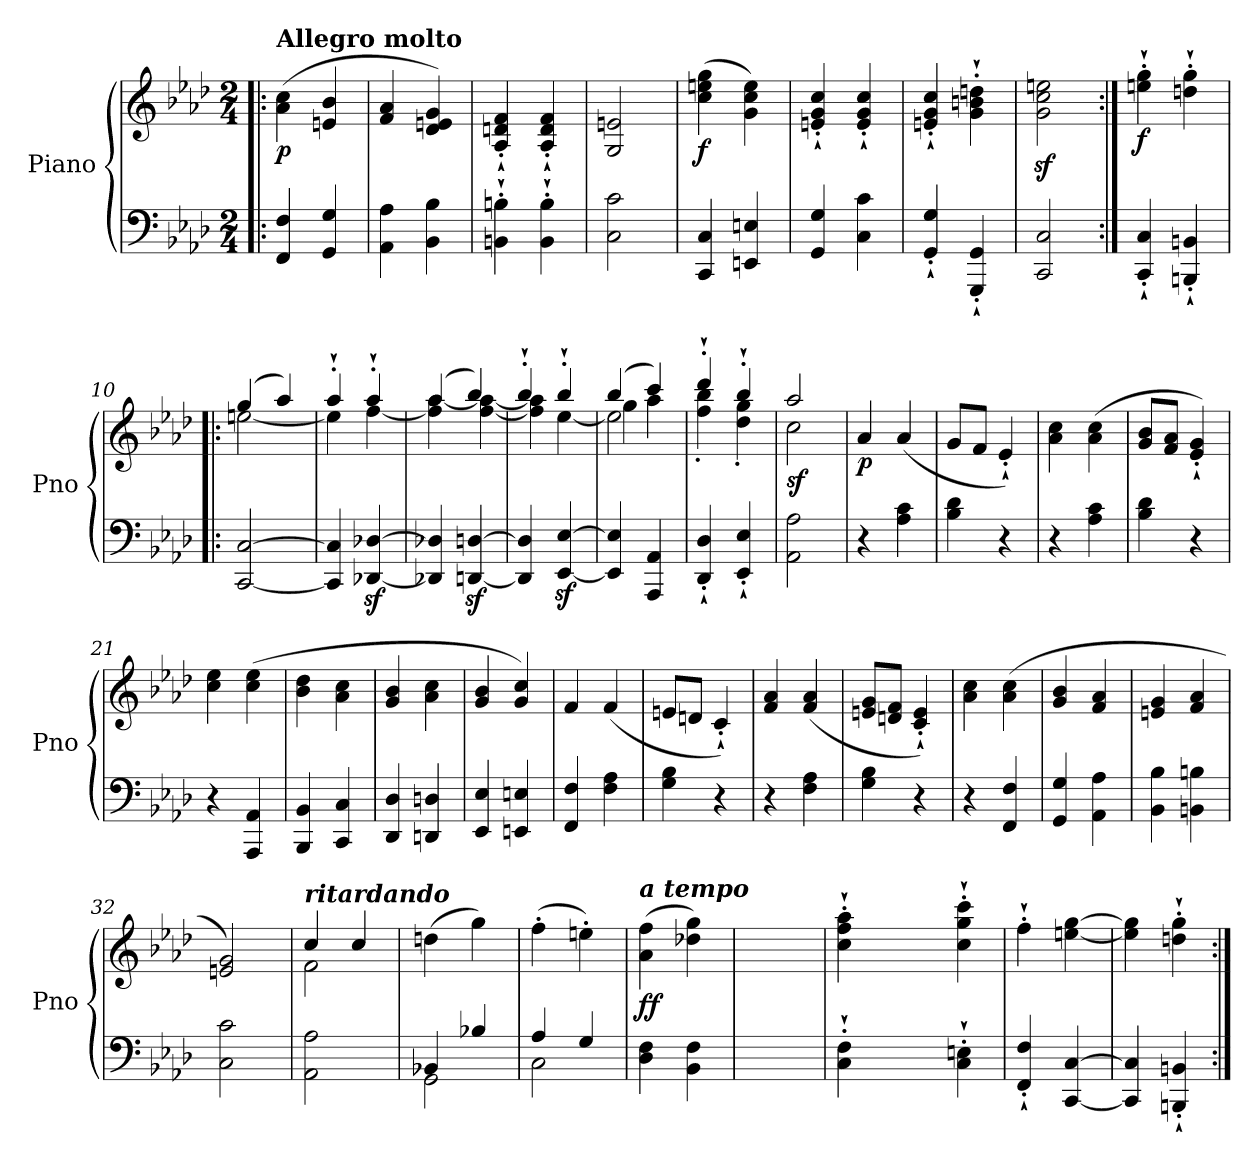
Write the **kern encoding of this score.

**kern	**kern	**dynam
*part1	*part1	*part1
*staff2	*staff1	*staff1/2
*I"Piano	*	*
*I'Pno	*	*
*clefF4	*clefG2	*
*k[b-e-a-d-]	*k[b-e-a-d-]	*
*M2/4	*M2/4	*
=1!|:	=1!|:	=1!|:
!	!LO:TX:a:B:t=Allegro molto	!
!	!	!LO:DY:b
4FF/ 4F/	(4a-\ 4cc\	p
4GG/ 4G/	4en/ 4b-/	.
=2	=2	=2
4AA-\ 4A-\	4f/ 4a-/	.
4BB-\ 4B-\	4d-/ 4en/ 4g/)	.
=3	=3	=3
4BBn\`' 4Bn\`'	4A-/`' 4dn/`' 4f/`'	.
4BB\`' 4B\`'	4A-/`' 4d/`' 4f/`'	.
=4	=4	=4
2C\ 2c\	2G/ 2en/	.
=5	=5	=5
!	!	!LO:DY:b
4CC/ 4C/	(4cc\ 4een\ 4gg\	f
4EEn/ 4En/	4g\ 4cc\ 4ee\)	.
=6	=6	=6
4GG/ 4G/	4en/`' 4g/`' 4cc/`'	.
4C\ 4c\	4e/`' 4g/`' 4cc/`'	.
=7	=7	=7
4GG/`' 4G/`'	4en/`' 4g/`' 4cc/`'	.
4GGG/`' 4GG/`'	4g\'` 4bn\'` 4ddn\'`	.
=8	=8	=8
2CC/ 2C/	2g\z< 2cc\z< 2een\z<	.
=9:|!	=9:|!	=9:|!
!	!	!LO:DY:b
4CC/`' 4C/`'	4een\`' 4gg\`'	f
4BBBn/`' 4BBn/`'	4ddn\`' 4gg\`'	.
=10!|:	=10!|:	=10!|:
*	*^	*
[2CC/ [2C/	(4gg/	[2een\	.
.	4aa-/)	.	.
=11	=11	=11	=11
4CC/] 4C/]	4aa-`'/	4ee\]	.
[4DD-X/z< [4D-X/z<	4aa-`'/	[4ff\	.
!!LO:LB:g=z	!!
=12	=12	=12	=12
4DD-X/] 4D-X/]	(4aa-/	4ff\] [4aa-\	.
[4DDn/z< [4Dn/z<	4bb-/)	[4ff\ 4aa-\_	.
=13	=13	=13	=13
4DD/] 4D/]	4bb-`'/	4ff\] 4aa-\]	.
[4EE-/z< [4E-/z<	4bb-`'/	[4ee-\	.
=14	=14	=14	=14
*	*	*^	*
4EE-/] 4E-/]	(4bb-/	2ee-\]	4gg\	.
4AAA-/ 4AA-/	4ccc/)	.	4aa-\	.
*	*	*v	*v	*
=15	=15	=15	=15
4DD-/`' 4D-/`'	4ddd-`'/	4ff\' 4bb-\'	.
4EE-/`' 4E-/`'	4bb-`'/	4dd-\' 4gg\'	.
=16	=16	=16	=16
!	!	!	!LO:DY:b
2AA-\ 2A-\	2aa-/	2cc\	sf
=17	=17	=17	=17
!	!	!	!LO:DY:b
*	*v	*v	*
4r	4a-/	p
4A-\ 4c\	(4a-/	.
=18	=18	=18
4B-\ 4d-\	8g/L	.
.	8f/J	.
4r	4e-`'/)	.
=19	=19	=19
4r	4a-\ 4cc\	.
4A-\ 4c\	(4a-\ 4cc\	.
=20	=20	=20
4B-\ 4d-\	8g/ 8b-/L	.
.	8f/ 8a-/J	.
4r	4e-/`' 4g/`')	.
=21	=21	=21
4r	4cc\ 4ee-\	.
4AAA-/ 4AA-/	(4cc\ 4ee-\	.
!!LO:LB:g=z
=22	=22	=22
4BBB-/ 4BB-/	4b-\ 4dd-\	.
4CC/ 4C/	4a-\ 4cc\	.
=23	=23	=23
4DD-/ 4D-/	4g/ 4b-/	.
4DDn/ 4Dn/	4a-\ 4cc\	.
=24	=24	=24
4EE-/ 4E-/	4g/ 4b-/	.
4EEn/ 4En/	4g/ 4cc/)	.
=25	=25	=25
4FF/ 4F/	4f/	.
4F\ 4A-\	(4f/	.
=26	=26	=26
4G\ 4B-\	8en/L	.
.	8dn/J	.
4r	4c`'/)	.
=27	=27	=27
4r	4f/ 4a-/	.
4F\ 4A-\	(4f/ 4a-/	.
=28	=28	=28
4G\ 4B-\	8en/ 8g/L	.
.	8dn/ 8f/J	.
4r	4c/`' 4e/`')	.
=29	=29	=29
4r	4a-\ 4cc\	.
4FF/ 4F/	(4a-\ 4cc\	.
=30	=30	=30
4GG/ 4G/	4g/ 4b-/	.
4AA-\ 4A-\	4f/ 4a-/	.
=31	=31	=31
4BB-\ 4B-\	4en/ 4g/	.
4BBn\ 4Bn\	4f/ 4a-/	.
!!LO:LB:g=z
=32	=32	=32
2C\ 2c\	2en/ 2g/)	.
=33	=33	=33
*	*^	*
!	!LO:TX:a:Bi:t=ritardando	!	!
2AA-\ 2A-\	4cc/	2f\	.
.	4cc/	.	.
*	*v	*v	*
=34	=34	=34
*^	*	*
4BB-X/	2GG\	(4ddn\	.
4B-X/	.	4gg\)	.
=35	=35	=35	=35
4A-/	2C\	(4ff'\	.
4G/	.	4een'\)	.
*v	*v	*	*
=36	=36	=36
!	!LO:TX:a:Bi:t=a tempo	!
!	!	!LO:DY:b
4D-\ 4F\	(4a-\ 4ff\	ff
4BB-\ 4F\	4dd-X\ 4gg\)	.
=37	=37	=37
2ryy	2ryy	.
=38	=38	=38
4C\`' 4F\`'	4cc\`' 4ff\`' 4aa-\`'	.
2ryy	2ryy	.
4C\`' 4En\`'	4cc\`' 4gg\`' 4ccc\`'	.
=39	=39	=39
4FF/`' 4F/`'	4ff`'\	.
[4CC/ [4C/	[4een\ [4gg\	.
=40	=40	=40
4CC/] 4C/]	4ee\] 4gg\]	.
4BBBn/`' 4BBn/`'	4ddn\`' 4gg\`'	.
=:|!	=:|!	=:|!
*-	*-	*-
